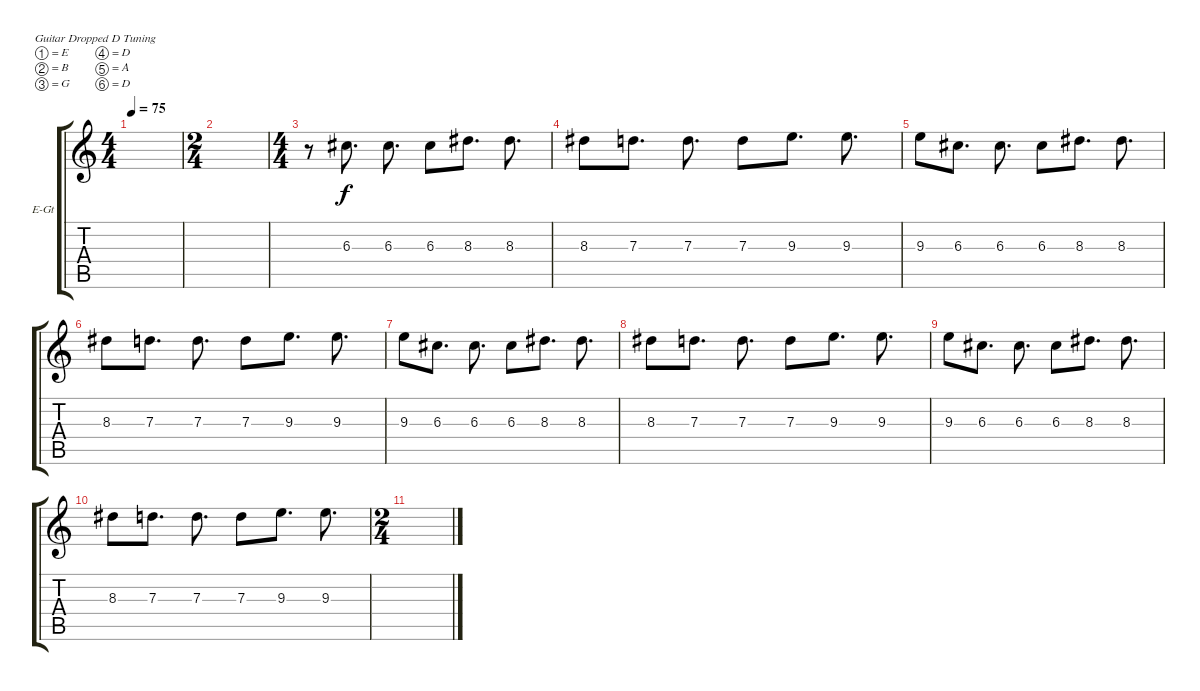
\defaultSystemsLayout 4
\bracketExtendMode groupsimilarinstruments
\firstSystemTrackNameOrientation horizontal
\otherSystemsTrackNameOrientation horizontal
\track ("Electric Guitar" "E-Gt") {instrument electricguitarclean}
\staff {score tabs}
\tuning (E4 B3 G3 D3 A2 D2)
\ts (4 4)
\tempo 75
\clef g2
\scale
0.209459
\ks c
|
\ts (2 4)
\scale
0.39527 |
\ts (4 4)
\scale
0.39527 r.8 6.3.8{d} 6.3.8{d} 6.3.8 8.3.8{d} 8.3.8{d} |
\scale
0.333333 8.3.8 7.3.8{d} 7.3.8{d} 7.3.8 9.3.8{d} 9.3.8{d} |
\scale
0.333333 9.3.8 6.3.8{d} 6.3.8{d} 6.3.8 8.3.8{d} 8.3.8{d} |
\scale
0.333333 8.3.8 7.3.8{d} 7.3.8{d} 7.3.8 9.3.8{d} 9.3.8{d} |
\scale
0.333333 9.3.8 6.3.8{d} 6.3.8{d} 6.3.8 8.3.8{d} 8.3.8{d} |
\scale
0.333333 8.3.8 7.3.8{d} 7.3.8{d} 7.3.8 9.3.8{d} 9.3.8{d} |
\scale
0.333333 9.3.8 6.3.8{d} 6.3.8{d} 6.3.8 8.3.8{d} 8.3.8{d} |
8.3.8 7.3.8{d} 7.3.8{d} 7.3.8 9.3.8{d} 9.3.8{d} |
\ts (2 4)
